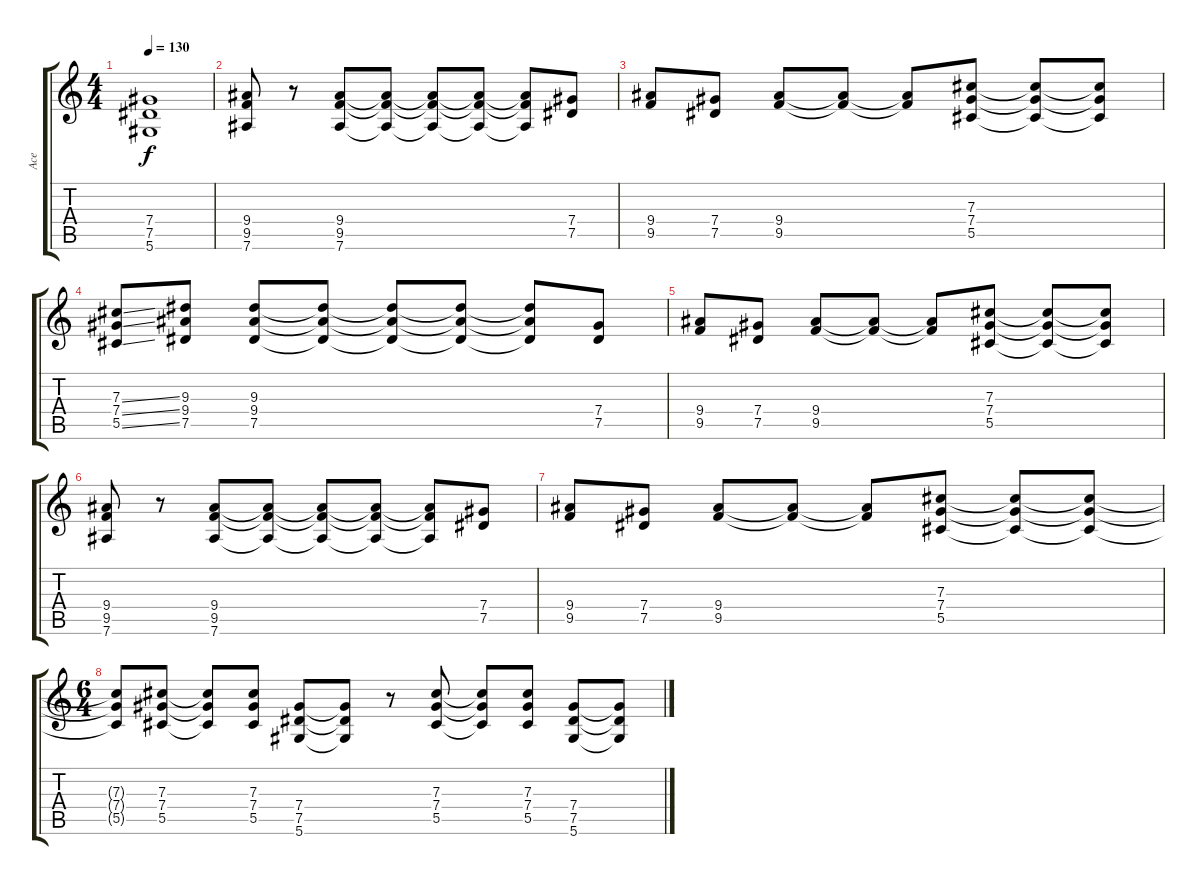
\track ("Ace" "Ace") {instrument distortionguitar}
\staff {score tabs}
\tuning (Eb4 Bb3 Gb3 Db3 Ab2 Eb2) {hide}
\ts (4 4)
\tempo 130
\clef g2
\ks c
(7.4 7.5 5.6).1{dy f} |
(9.4 9.5 7.6).8 r.8 (9.4 9.5 7.6).8 (9.4{t} 9.5{t} 7.6{t}).8 (9.4{t} 9.5{t} 7.6{t}).8 (9.4{t} 9.5{t} 7.6{t}).8 (9.4{t} 9.5{t} 7.6{t}).8 (7.4 7.5).8 |
(9.4 9.5).8 (7.4 7.5).8 (9.4 9.5).8 (9.4{t} 9.5{t}).8 (9.4{t} 9.5{t}).8 (7.3 7.4 5.5).8 (7.3{t} 7.4{t} 5.5{t}).8 (7.3{t} 7.4{t} 5.5{t}).8 |
(7.3{ss} 7.4{ss} 5.5{ss}).8 (9.3 9.4 7.5).8 (9.3 9.4 7.5).8 (9.3{t} 9.4{t} 7.5{t}).8 (9.3{t} 9.4{t} 7.5{t}).8 (9.3{t} 9.4{t} 7.5{t}).8 (9.3{t} 9.4{t} 7.5{t}).8 (7.4 7.5).8 |
(9.4 9.5).8 (7.4 7.5).8 (9.4 9.5).8 (9.4{t} 9.5{t}).8 (9.4{t} 9.5{t}).8 (7.3 7.4 5.5).8 (7.3{t} 7.4{t} 5.5{t}).8 (7.3{t} 7.4{t} 5.5{t}).8 |
(9.4 9.5 7.6).8 r.8 (9.4 9.5 7.6).8 (9.4{t} 9.5{t} 7.6{t}).8 (9.4{t} 9.5{t} 7.6{t}).8 (9.4{t} 9.5{t} 7.6{t}).8 (9.4{t} 9.5{t} 7.6{t}).8 (7.4 7.5).8 |
(9.4 9.5).8 (7.4 7.5).8 (9.4 9.5).8 (9.4{t} 9.5{t}).8 (9.4{t} 9.5{t}).8 (7.3 7.4 5.5).8 (7.3{t} 7.4{t} 5.5{t}).8 (7.3{t} 7.4{t} 5.5{t}).8 |
\ts (6 4)
(7.3{t} 7.4{t} 5.5{t}).8 (7.3 7.4 5.5).8 (7.3{t} 7.4{t} 5.5{t}).8 (7.3 7.4 5.5).8 (7.4 7.5 5.6).8 (7.4{t} 7.5{t} 5.6{t}).8 r.8 (7.3 7.4 5.5).8 (7.3{t} 7.4{t} 5.5{t}).8 (7.3 7.4 5.5).8 (7.4 7.5 5.6).8 (7.4{t} 7.5{t} 5.6{t}).8
